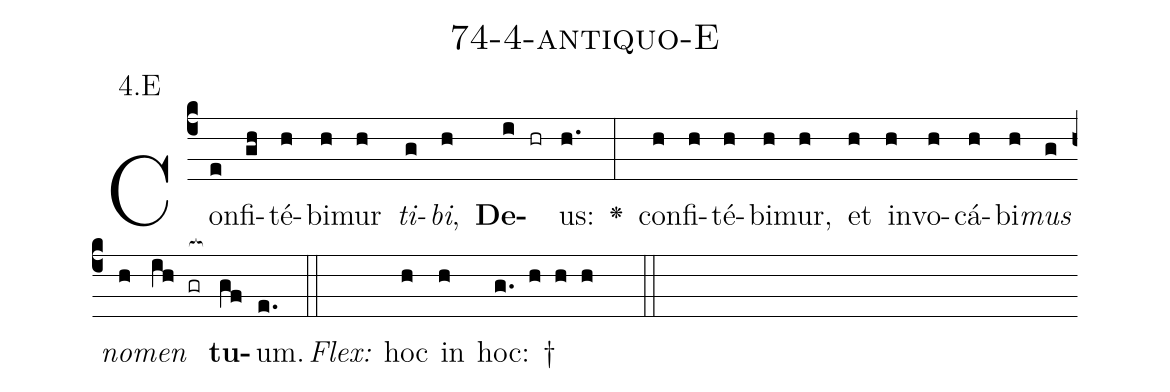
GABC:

name: 74-4-antiquo-E;
annotation: 4.E;
%%
(c4)Con(e)fi(gh)té(h)bi(h)mur(h) <i>ti</i>(g)<i>bi</i>,(h) <b>De</b>(i hr)us:(h.) <v>\greheightstar</v>(:) con(h)fi(h)té(h)bi(h)mur,(h) et(h) in(h)vo(h)cá(h)bi(h)<i>mus</i>(g) <i>no</i>(h)<i>men</i>(ih gr[ocb:1{]) <b>tu</b>(gf[ocb:0}])um.(e.) (::)
<i>Flex:</i>()  hoc(h) in(h) hoc: †(g. h h h  ::)

%E(h) u(g) o(h) u(ih) a(gf) e.(e.) (::)
